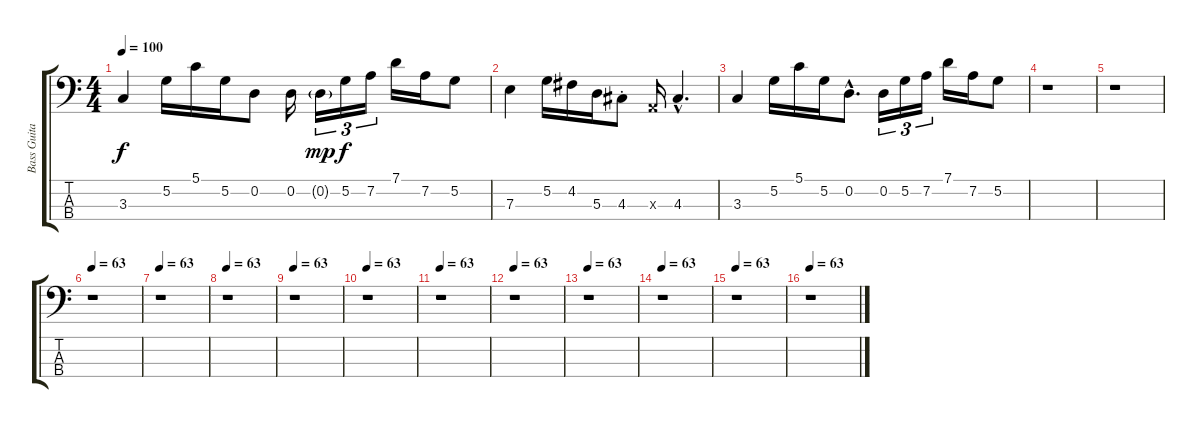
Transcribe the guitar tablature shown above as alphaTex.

\track ("Bass Guitar" "Bass Guita") {instrument electricbasspick}
\staff {score tabs}
\tuning (G2 D2 A1 E1) {hide}
\ts (4 4)
\tempo 100
\clef f4
\ks c
3.3.4{dy f} 5.2.16 5.1.16 5.2.16 0.2.8 0.2.16 0.2{g}.16{tu (3 2) dy mp} 5.2.16{tu (3 2) dy f} 7.2.16{tu (3 2)} 7.1.16 7.2.16 5.2.8 |
7.3.4 5.2.16 4.2.16 5.3.16 4.3{st}.8 0.3{x}.16 4.3{hac}.4{d} |
3.3.4 5.2.16 5.1.16 5.2.16 0.2{hac}.8{d} 0.2.16{tu (3 2)} 5.2.16{tu (3 2)} 7.2.16{tu (3 2)} 7.1.16 7.2.16 5.2.8 |
r.1 |
r.1 |
\tempo 63
r.1 |
\tempo 63
r.1 |
\tempo 63
r.1 |
\tempo 63
r.1 |
\tempo 63
r.1 |
\tempo 63
r.1 |
\tempo 63
r.1 |
\tempo 63
r.1 |
\tempo 63
r.1 |
\tempo 63
r.1 |
\tempo 63
r.1
